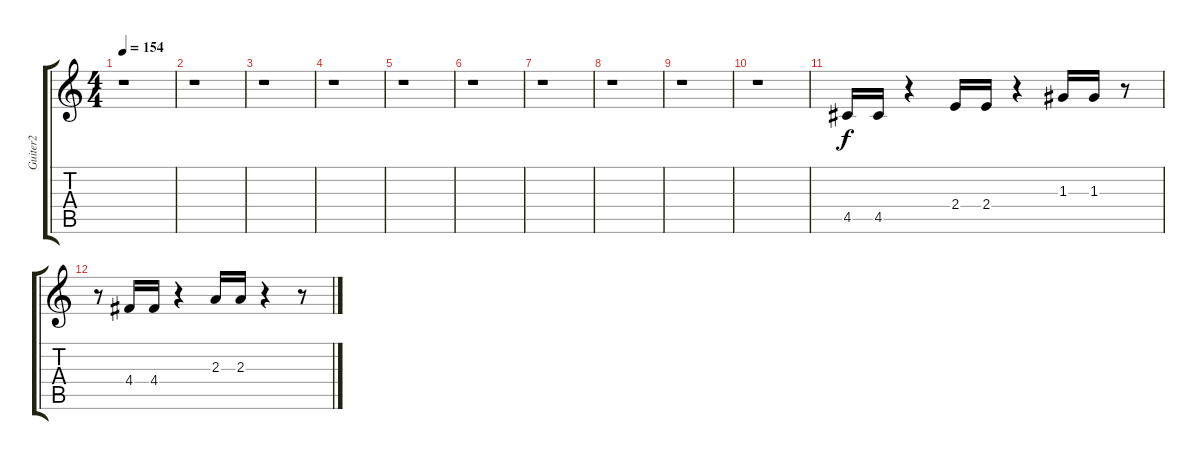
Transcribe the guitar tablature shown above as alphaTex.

\track ("Guiter2" "Guiter2") {instrument distortionguitar}
\staff {score tabs}
\tuning (E4 B3 G3 D3 A2 E2) {hide}
\ts (4 4)
\tempo 154
\clef g2
\ks c
r.1{dy f} |
r.1 |
r.1 |
r.1 |
r.1 |
r.1 |
r.1 |
r.1 |
r.1 |
r.1 |
4.5.16 4.5.16 r.4 2.4.16 2.4.16 r.4 1.3.16 1.3.16 r.8 |
r.8 4.4.16 4.4.16 r.4 2.3.16 2.3.16 r.4 r.8
